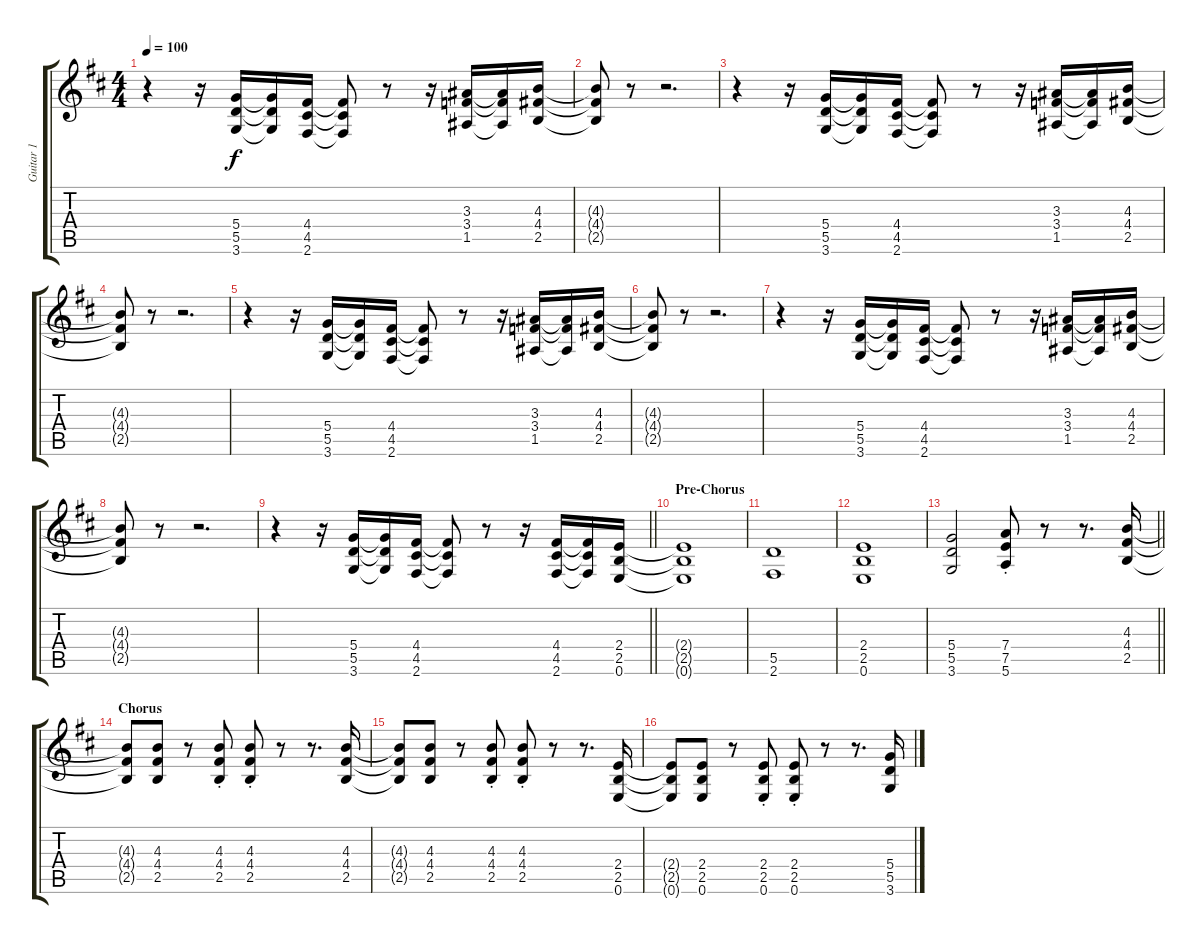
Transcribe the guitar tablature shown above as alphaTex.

\track ("Guitar 1" "Guitar 1") {instrument overdrivenguitar}
\staff {score tabs}
\tuning (E4 B3 G3 D3 A2 E2) {hide}
\ts (4 4)
\tempo 100
\clef g2
\ks bminor
r.4{dy f} r.16 (5.4 5.5 3.6).16 (5.4{t} 5.5{t} 3.6{t}).16 (4.4 4.5 2.6).16 (4.4{t} 4.5{t} 2.6{t}).8 r.8 r.16 (3.3 3.4 1.5).16 (3.3{t} 3.4{t} 1.5{t}).16 (4.3 4.4 2.5).16 |
(4.3{t} 4.4{t} 2.5{t}).8 r.8 r.2{d} |
r.4 r.16 (5.4 5.5 3.6).16 (5.4{t} 5.5{t} 3.6{t}).16 (4.4 4.5 2.6).16 (4.4{t} 4.5{t} 2.6{t}).8 r.8 r.16 (3.3 3.4 1.5).16 (3.3{t} 3.4{t} 1.5{t}).16 (4.3 4.4 2.5).16 |
(4.3{t} 4.4{t} 2.5{t}).8 r.8 r.2{d} |
r.4 r.16 (5.4 5.5 3.6).16 (5.4{t} 5.5{t} 3.6{t}).16 (4.4 4.5 2.6).16 (4.4{t} 4.5{t} 2.6{t}).8 r.8 r.16 (3.3 3.4 1.5).16 (3.3{t} 3.4{t} 1.5{t}).16 (4.3 4.4 2.5).16 |
(4.3{t} 4.4{t} 2.5{t}).8 r.8 r.2{d} |
r.4 r.16 (5.4 5.5 3.6).16 (5.4{t} 5.5{t} 3.6{t}).16 (4.4 4.5 2.6).16 (4.4{t} 4.5{t} 2.6{t}).8 r.8 r.16 (3.3 3.4 1.5).16 (3.3{t} 3.4{t} 1.5{t}).16 (4.3 4.4 2.5).16 |
(4.3{t} 4.4{t} 2.5{t}).8 r.8 r.2{d} |
\barLineRight lightlight
r.4 r.16 (5.4 5.5 3.6).16 (5.4{t} 5.5{t} 3.6{t}).16 (4.4 4.5 2.6).16 (4.4{t} 4.5{t} 2.6{t}).8 r.8 r.16 (4.4 4.5 2.6).16 (4.4{t} 4.5{t} 2.6{t}).16 (2.4 2.5 0.6).16 |
\section ("" "Pre-Chorus")
(2.4{t} 2.5{t} 0.6{t}).1 |
(5.5 2.6).1 |
(2.4 2.5 0.6).1 |
\barLineRight lightlight
(5.4 5.5 3.6).2 (7.4{st} 7.5{st} 5.6{st}).8 r.8 r.8{d} (4.3 4.4 2.5).16 |
\section ("" "Chorus")
(4.3{t} 4.4{t} 2.5{t}).8 (4.3 4.4 2.5).8 r.8 (4.3{st} 4.4{st} 2.5{st}).8 (4.3{st} 4.4{st} 2.5{st}).8 r.8 r.8{d} (4.3 4.4 2.5).16 |
(4.3{t} 4.4{t} 2.5{t}).8 (4.3 4.4 2.5).8 r.8 (4.3{st} 4.4{st} 2.5{st}).8 (4.3{st} 4.4{st} 2.5{st}).8 r.8 r.8{d} (2.4 2.5 0.6).16 |
(2.4{t} 2.5{t} 0.6{t}).8 (2.4 2.5 0.6).8 r.8 (2.4{st} 2.5{st} 0.6{st}).8 (2.4{st} 2.5{st} 0.6{st}).8 r.8 r.8{d} (5.4 5.5 3.6).16
